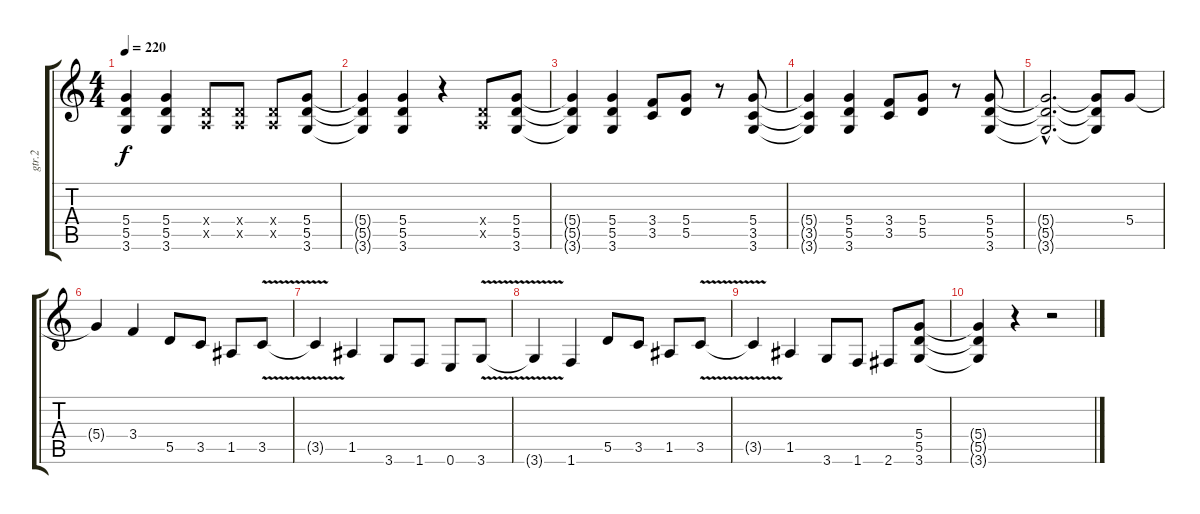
\track ("gtr.2" "gtr.2") {instrument overdrivenguitar}
\staff {score tabs}
\tuning (E4 B3 G3 D3 A2 E2) {hide}
\ts (4 4)
\tempo 220
\clef g2
\ks c
(5.4{t} 5.5{t} 3.6{t}).4{dy f} (5.4 5.5 3.6).4 (0.4{x} 0.5{x}).8 (0.4{x} 0.5{x}).8 (0.4{x} 0.5{x}).8 (5.4 5.5 3.6).8 |
(5.4{t} 5.5{t} 3.6{t}).4 (5.4 5.5 3.6).4 r.4 (0.4{x} 0.5{x}).8 (5.4 5.5 3.6).8 |
(5.4{t} 5.5{t} 3.6{t}).4 (5.4 5.5 3.6).4 (3.4 3.5).8 (5.4 5.5).8 r.8 (5.4 3.5 3.6).8 |
(5.4{t} 3.5{t} 3.6{t}).4 (5.4 5.5 3.6).4 (3.4 3.5).8 (5.4 5.5).8 r.8 (5.4 5.5 3.6).8 |
(5.4{hac t} 5.5{hac t} 3.6{hac t}).2{d} (5.4{t} 5.5{t} 3.6{t}).8 5.4.8 |
5.4{t}.4 3.4.4 5.5.8 3.5.8 1.5.8 3.5{v}.8 |
3.5{t}.4 1.5.4 3.6.8 1.6.8 0.6.8 3.6{v}.8 |
3.6{t}.4 1.6.4 5.5.8 3.5.8 1.5.8 3.5{v}.8 |
3.5{t}.4 1.5.4 3.6.8 1.6.8 2.6.8 (5.4 5.5 3.6).8 |
(5.4{t} 5.5{t} 3.6{t}).4 r.4 r.2
